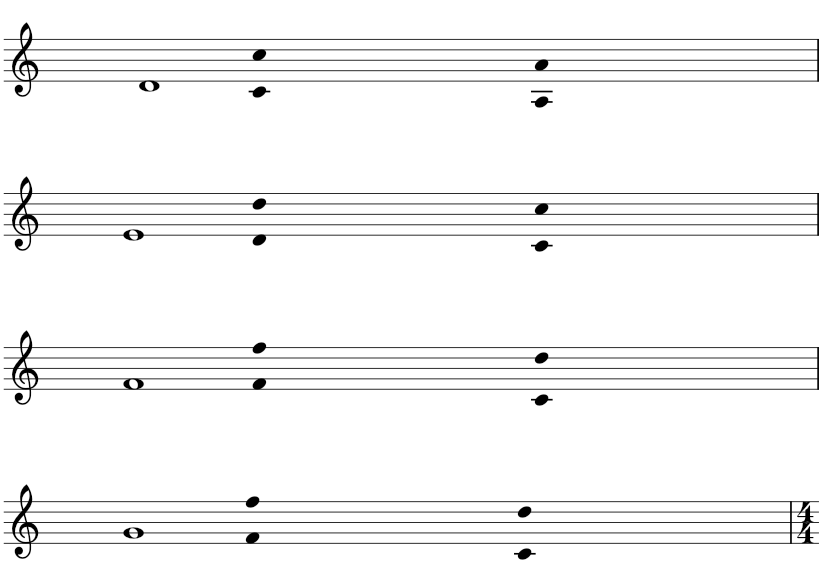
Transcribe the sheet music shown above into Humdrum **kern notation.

**kern
*part1
*staff1
*I"Piano
*I'Pno.
*clefG2
*k[]
*M5/4
=1
!LO:N:head=open
4d
!LO:N:n=1:head=solid
!LO:N:n=2:head=solid
2c 2cc
!LO:N:n=1:head=solid
!LO:N:n=2:head=solid
2A 2a
!!LO:LB:g=z
=2
!LO:N:head=open
4e
!LO:N:n=1:head=solid
!LO:N:n=2:head=solid
2d 2dd
!LO:N:n=1:head=solid
!LO:N:n=2:head=solid
2c 2cc
!!LO:LB:g=z
=3
!LO:N:head=open
4f
!LO:N:n=1:head=solid
!LO:N:n=2:head=solid
2f 2ff
!LO:N:n=1:head=solid
!LO:N:n=2:head=solid
2c 2dd
!!LO:LB:g=z
=4
!LO:N:head=open
4g
!LO:N:n=1:head=solid
!LO:N:n=2:head=solid
2f 2ff
!LO:N:n=1:head=solid
!LO:N:n=2:head=solid
2c 2dd
=
*-
